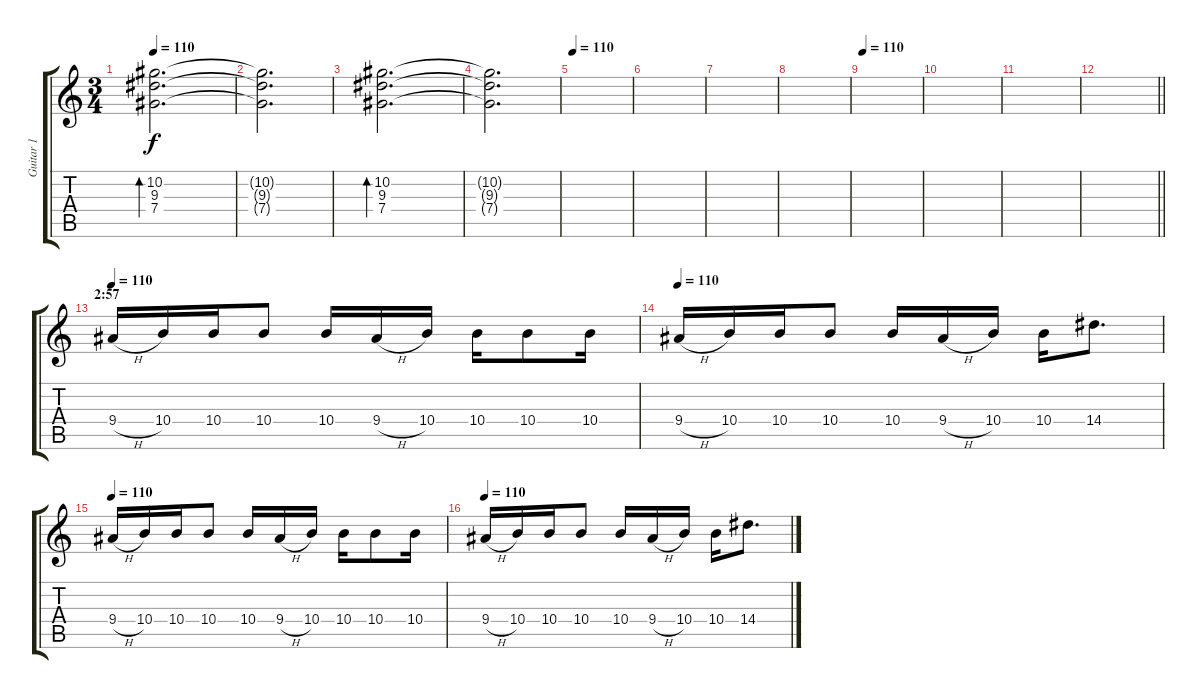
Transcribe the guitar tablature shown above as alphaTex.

\track ("Guitar 1" "Guitar 1") {instrument distortionguitar}
\staff {score tabs}
\tuning (Eb4 Bb3 Gb3 Db3 Ab2 Db2) {hide}
\ts (3 4)
\tempo 110
\clef g2
\ks c
(10.2 9.3 7.4).2{d bd 240 dy f instrument electricguitarclean} |
(10.2{t} 9.3{t} 7.4{t}).2{d} |
(10.2 9.3 7.4).2{d bd 240 instrument electricguitarclean} |
(10.2{t} 9.3{t} 7.4{t}).2{d} |
\tempo 110
|
|
|
|
\tempo 110
|
|
|
\barLineRight lightlight
|
\section ("" "2:57")
\tempo 110
9.4{h}.16{instrument distortionguitar} 10.4.16 10.4.16 10.4.8 10.4.16 9.4{h}.16 10.4.16 10.4.16 10.4.8 10.4.16 |
\tempo 110
9.4{h}.16{instrument distortionguitar} 10.4.16 10.4.16 10.4.8 10.4.16 9.4{h}.16 10.4.16 10.4.16 14.4.8{d} |
\tempo 110
9.4{h}.16{instrument distortionguitar} 10.4.16 10.4.16 10.4.8 10.4.16 9.4{h}.16 10.4.16 10.4.16 10.4.8 10.4.16 |
\tempo 110
9.4{h}.16{instrument distortionguitar} 10.4.16 10.4.16 10.4.8 10.4.16 9.4{h}.16 10.4.16 10.4.16 14.4.8{d}
